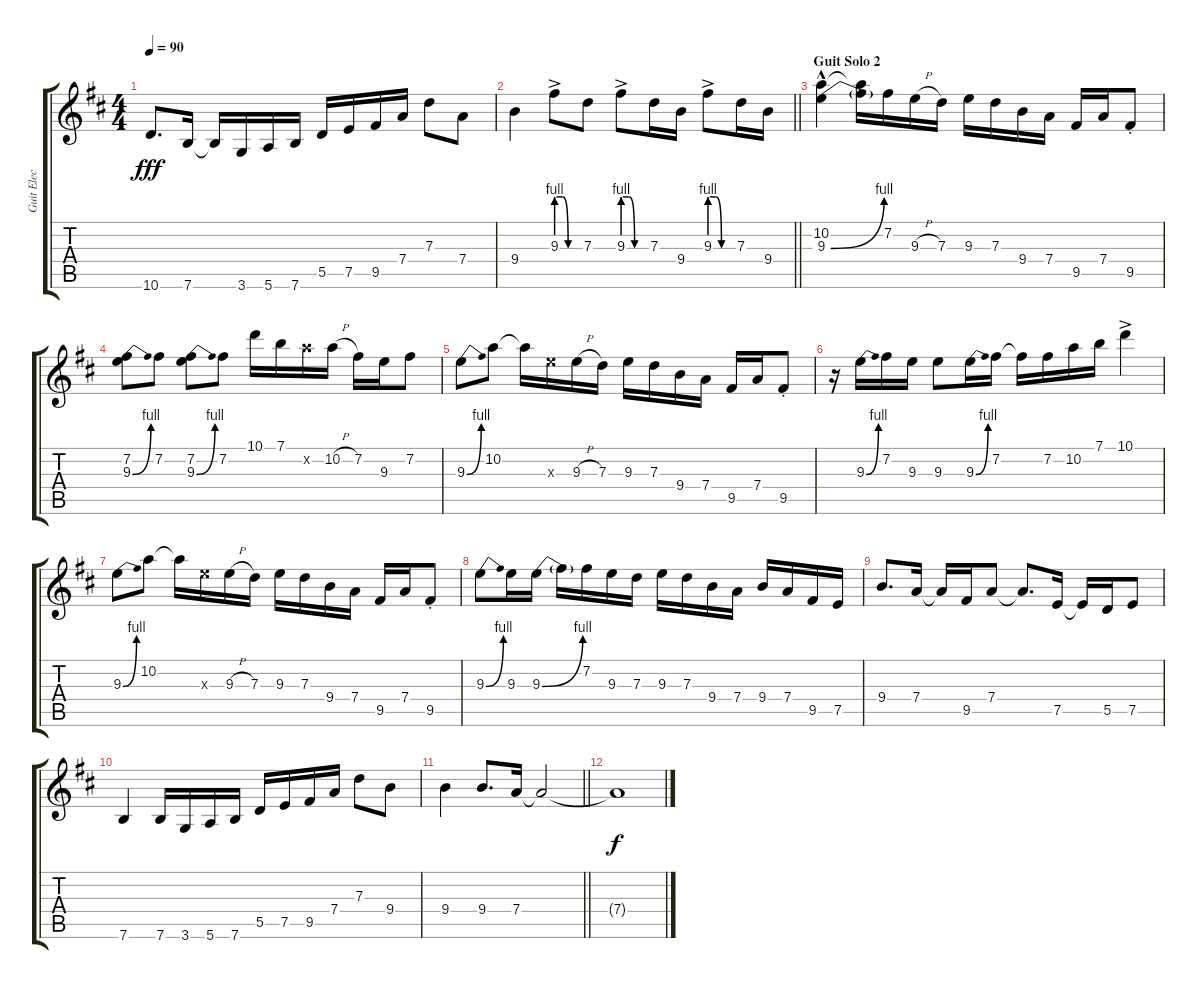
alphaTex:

\track ("Guit Elec" "Guit Elec") {instrument electricguitarclean}
\staff {score tabs}
\tuning (E4 B3 G3 D3 A2 E2) {hide}
\ts (4 4)
\tempo 90
\clef g2
\ks d
10.6.8{d dy fff} 7.6.16 7.6{t}.16 3.6.16 5.6.16 7.6.16 5.5.16 7.5.16 9.5.16 7.4.16 7.3.8 7.4.8 |
\barLineRight lightlight
9.4.4 9.3{be (custom 0 4 15 4 30 0 60 0) ac}.8 7.3.8 9.3{be (custom 0 4 15 4 30 0 60 0) ac}.8 7.3.16 9.4.16 9.3{be (custom 0 4 15 4 30 0 60 0) ac}.8 7.3.16 9.4.16 |
\section ("" "Guit Solo 2")
(10.2{hac} 9.3{be (bend 0 0 60 4)}).4 (10.2{t} 9.3{t}).16 7.2.16 9.3{h}.16 7.3.16 9.3.16 7.3.16 9.4.16 7.4.16 9.5.16 7.4.16 9.5{st}.8 |
(7.2 9.3{be (bend 0 0 60 4)}).8 7.2.8 (7.2 9.3{be (bend 0 0 60 4)}).8 7.2.8 10.1.16 7.1.16 10.2{x}.16 10.2{h}.16 7.2.16 9.3.16 7.2.8 |
9.3{be (bend 0 0 60 4)}.8 10.2.8 10.2{t}.16 9.3{x}.16 9.3{h}.16 7.3.16 9.3.16 7.3.16 9.4.16 7.4.16 9.5.16 7.4.16 9.5{st}.8 |
r.16 9.3{be (bend 0 0 60 4)}.16 7.2.16 9.3.16 9.3.8 9.3{be (bend 0 0 60 4)}.16 7.2.16 7.2{t}.16 7.2.16 10.2.16 7.1.16 10.1{ac}.4 |
9.3{be (bend 0 0 60 4)}.8 10.2.8 10.2{t}.16 9.3{x}.16 9.3{h}.16 7.3.16 9.3.16 7.3.16 9.4.16 7.4.16 9.5.16 7.4.16 9.5{st}.8 |
9.3{be (bend 0 0 60 4)}.8 9.3.16 9.3{be (bend 0 0 60 4)}.16 9.3{t}.16 7.2.16 9.3.16 7.3.16 9.3.16 7.3.16 9.4.16 7.4.16 9.4.16 7.4.16 9.5.16 7.5.16 |
9.4.8{d} 7.4.16 7.4{t}.16 9.5.16 7.4.8 7.4{t}.8{d} 7.5.16 7.5{t}.16 5.5.16 7.5.8 |
7.6.4 7.6.16 3.6.16 5.6.16 7.6.16 5.5.16 7.5.16 9.5.16 7.4.16 7.3.8 9.4.8 |
\barLineRight lightlight
9.4.4 9.4.8{d} 7.4.16 7.4{t}.2 |
7.4{t}.1{dy f}
